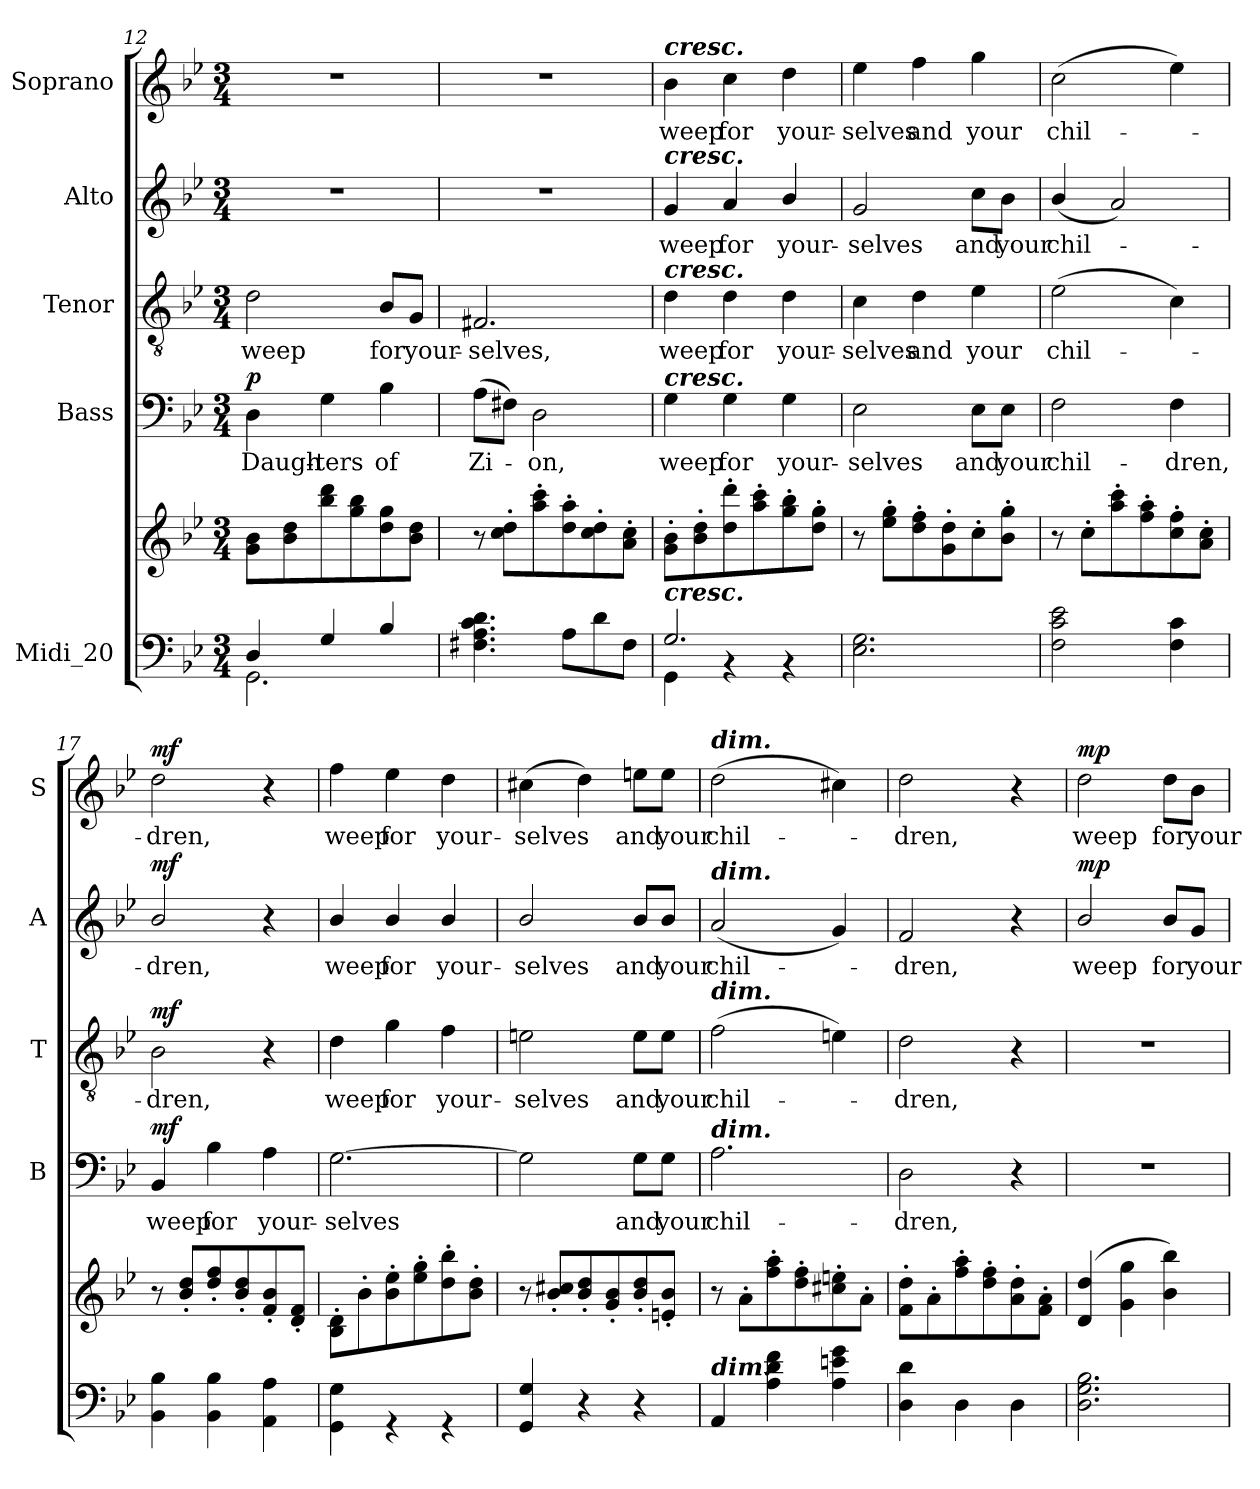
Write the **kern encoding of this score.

**kern	**kern	**kern	**text	**dynam	**kern	**text	**dynam	**kern	**text	**dynam	**kern	**text	**dynam
*part5	*part5	*part4	*part4	*part4	*part3	*part3	*part3	*part2	*part2	*part2	*part1	*part1	*part1
*staff6	*staff5	*staff4	*staff4	*staff4	*staff3	*staff3	*staff3	*staff2	*staff2	*staff2	*staff1	*staff1	*staff1
*I"Midi_20	*	*I"Bass	*	*	*I"Tenor	*	*	*I"Alto	*	*	*I"Soprano	*	*
*	*	*I'B	*	*	*I'T	*	*	*I'A	*	*	*I'S	*	*
!!LO:PB:g=z
*clefF4	*clefG2	*clefF4	*	*	*clefGv2	*	*	*clefG2	*	*	*clefG2	*	*
*k[b-e-]	*k[b-e-]	*k[b-e-]	*	*	*k[b-e-]	*	*	*k[b-e-]	*	*	*k[b-e-]	*	*
*B-:	*B-:	*B-:	*	*	*B-:	*	*	*B-:	*	*	*B-:	*	*
*M3/4	*M3/4	*M3/4	*	*	*M3/4	*	*	*M3/4	*	*	*M3/4	*	*
=12	=12	=12	=12	=12	=12	=12	=12	=12	=12	=12	=12	=12	=12
*^	*	*	*	*	*	*	*	*	*	*	*	*	*
!	!	!	!	!LO:LY:b	!LO:DY:b	!	!LO:LY:b	!	!	!	!	!	!	!
4D/	2.GG\	8g\ 8b-\L	4D\	Daugh-	p	2d\	weep	.	2.r	.	.	2.r	.	.
.	.	8b-\ 8dd\	.	.	.	.	.	.	.	.	.	.	.	.
!	!	!	!	!LO:LY:b	!	!	!	!	!	!	!	!	!	!
4G/	.	8bb-\ 8ddd\	4G\	-ters	.	.	.	.	.	.	.	.	.	.
.	.	8gg\ 8bb-\	.	.	.	.	.	.	.	.	.	.	.	.
!	!	!	!	!LO:LY:b	!	!	!LO:LY:b	!	!	!	!	!	!	!
4B-/	.	8dd\ 8gg\	4B-\	of	.	8B-/L	for	.	.	.	.	.	.	.
!	!	!	!	!	!	!	!LO:LY:b	!	!	!	!	!	!	!
.	.	8b-\ 8dd\J	.	.	.	8G/J	your-	.	.	.	.	.	.	.
!!LO:LB:g=z
=13	=13	=13	=13	=13	=13	=13	=13	=13	=13	=13	=13	=13	=13	=13
!	!	!	!	!LO:LY:b	!	!	!LO:LY:b	!	!	!	!	!	!	!
2.ryy	4.F#X\ 4.A\ 4.c\ 4.d\	8r	(>8A\L	Zi-	.	2.F#X/	-selves,	.	2.r	.	.	2.r	.	.
.	.	8cc\' 8dd\'L	8F#X\J)	.	.	.	.	.	.	.	.	.	.	.
!	!	!	!	!LO:LY:b	!	!	!	!	!	!	!	!	!	!
.	.	8aa\' 8ccc\'	2D\	on,	.	.	.	.	.	.	.	.	.	.
.	8A\L	8dd\' 8aa\'	.	.	.	.	.	.	.	.	.	.	.	.
.	8d\	8cc\' 8dd\'	.	.	.	.	.	.	.	.	.	.	.	.
.	8F#\J	8a\' 8cc\'J	.	.	.	.	.	.	.	.	.	.	.	.
=14	=14	=14	=14	=14	=14	=14	=14	=14	=14	=14	=14	=14	=14	=14
!	!	!	!	!	!	!	!	!	!	!	!	!LO:TX:a:Bi:t=cresc.	!	!
!	!	!	!	!	!	!	!	!	!LO:TX:a:Bi:t=cresc.	!	!	!	!	!
!	!	!	!	!	!	!LO:TX:a:Bi:t=cresc.	!	!	!	!	!	!	!	!
!	!	!	!LO:TX:a:Bi:t=cresc.	!	!	!	!	!	!	!	!	!	!	!
!LO:TX:a:Bi:t=cresc.	!	!	!	!	!	!	!	!	!	!	!	!	!	!
!	!	!	!	!LO:LY:b	!	!	!LO:LY:b	!	!	!LO:LY:b	!	!	!LO:LY:b	!
2.G/	4GG\	8g\' 8b-\'L	4G\	weep	.	4d\	weep	.	4g/	weep	.	4b-\	weep	.
.	.	8b-\' 8dd\'	.	.	.	.	.	.	.	.	.	.	.	.
!	!	!	!	!LO:LY:b	!	!	!LO:LY:b	!	!	!LO:LY:b	!	!	!LO:LY:b	!
.	4r	8dd\' 8ddd\'	4G\	for	.	4d\	for	.	4a/	for	.	4cc\	for	.
.	.	8aa\' 8ccc\'	.	.	.	.	.	.	.	.	.	.	.	.
!	!	!	!	!LO:LY:b	!	!	!LO:LY:b	!	!	!LO:LY:b	!	!	!LO:LY:b	!
.	4r	8gg\' 8bb-\'	4G\	your-	.	4d\	your-	.	4b-/	your-	.	4dd\	your-	.
.	.	8dd\' 8gg\'J	.	.	.	.	.	.	.	.	.	.	.	.
=15	=15	=15	=15	=15	=15	=15	=15	=15	=15	=15	=15	=15	=15	=15
!	!	!	!	!LO:LY:b	!	!	!LO:LY:b	!	!	!LO:LY:b	!	!	!LO:LY:b	!
2.ryy	2.E-\ 2.G\	8r	2E-\	-selves	.	4c\	-selves	.	2g/	-selves	.	4ee-\	-selves	.
.	.	8ee-\' 8gg\'L	.	.	.	.	.	.	.	.	.	.	.	.
!	!	!	!	!	!	!	!LO:LY:b	!	!	!	!	!	!LO:LY:b	!
.	.	8dd\' 8ff\'	.	.	.	4d\	and	.	.	.	.	4ff\	and	.
.	.	8g\' 8dd\'	.	.	.	.	.	.	.	.	.	.	.	.
!	!	!	!	!LO:LY:b	!	!	!LO:LY:b	!	!	!LO:LY:b	!	!	!LO:LY:b	!
.	.	8cc'\	8E-\L	and	.	4e-\	your	.	8cc\L	and	.	4gg\	your	.
!	!	!	!	!LO:LY:b	!	!	!	!	!	!LO:LY:b	!	!	!	!
.	.	8b-\' 8gg\'J	8E-\J	your	.	.	.	.	8b-\J	your	.	.	.	.
=16	=16	=16	=16	=16	=16	=16	=16	=16	=16	=16	=16	=16	=16	=16
!	!	!	!	!LO:LY:b	!	!	!LO:LY:b	!	!	!LO:LY:b	!	!	!LO:LY:b	!
2.ryy	2F\ 2c\ 2e-\	8r	2F\	chil-	.	(>2e-\	chil-	.	(<4b-/	chil-	.	(>2cc\	chil-	.
.	.	8cc'\L	.	.	.	.	.	.	.	.	.	.	.	.
.	.	8aa\' 8ccc\'	.	.	.	.	.	.	2a/)	.	.	.	.	.
.	.	8ff\' 8aa\'	.	.	.	.	.	.	.	.	.	.	.	.
!	!	!	!	!LO:LY:b	!	!	!	!	!	!	!	!	!	!
.	4F\ 4c\	8cc\' 8ff\'	4F\	-dren,	.	4c\)	.	.	.	.	.	4ee-\)	.	.
.	.	8a\' 8cc\'J	.	.	.	.	.	.	.	.	.	.	.	.
=17	=17	=17	=17	=17	=17	=17	=17	=17	=17	=17	=17	=17	=17	=17
!	!	!	!	!LO:LY:b	!LO:DY:b	!	!LO:LY:b	!LO:DY:b	!	!LO:LY:b	!LO:DY:b	!	!LO:LY:b	!LO:DY:b
2.ryy	4BB-\ 4B-\	8r	4BB-/	weep	mf	2B-\	dren,	mf	2b-/	dren,	mf	2dd\	dren,	mf
.	.	8b-/' 8dd/'L	.	.	.	.	.	.	.	.	.	.	.	.
!	!	!	!	!LO:LY:b	!	!	!	!	!	!	!	!	!	!
.	4BB-\ 4B-\	8dd/' 8ff/'	4B-\	for	.	.	.	.	.	.	.	.	.	.
.	.	8b-/' 8dd/'	.	.	.	.	.	.	.	.	.	.	.	.
!	!	!	!	!LO:LY:b	!	!	!	!	!	!	!	!	!	!
.	4AA\ 4A\	8f/' 8b-/'	4A\	your-	.	4r	.	.	4r	.	.	4r	.	.
.	.	8d/' 8f/'J	.	.	.	.	.	.	.	.	.	.	.	.
=18	=18	=18	=18	=18	=18	=18	=18	=18	=18	=18	=18	=18	=18	=18
!	!	!	!	!LO:LY:b	!	!	!LO:LY:b	!	!	!LO:LY:b	!	!	!LO:LY:b	!
2.ryy	4GG\ 4G\	8B-\' 8d\'L	[2.G\	-selves	.	4d\	weep	.	4b-/	weep	.	4ff\	weep	.
.	.	8b-'\	.	.	.	.	.	.	.	.	.	.	.	.
!	!	!	!	!	!	!	!LO:LY:b	!	!	!LO:LY:b	!	!	!LO:LY:b	!
.	4r	8b-\' 8ee-\'	.	.	.	4g\	for	.	4b-/	for	.	4ee-\	for	.
.	.	8ee-\' 8gg\'	.	.	.	.	.	.	.	.	.	.	.	.
!	!	!	!	!	!	!	!LO:LY:b	!	!	!LO:LY:b	!	!	!LO:LY:b	!
.	4r	8dd\' 8bb-\'	.	.	.	4f\	your-	.	4b-/	your-	.	4dd\	your-	.
.	.	8b-\' 8dd\'J	.	.	.	.	.	.	.	.	.	.	.	.
*v	*v	*	*	*	*	*	*	*	*	*	*	*	*	*
!!LO:PB:g=z
=19	=19	=19	=19	=19	=19	=19	=19	=19	=19	=19	=19	=19	=19
!	!	!	!	!	!	!LO:LY:b	!	!	!LO:LY:b	!	!	!LO:LY:b	!
4GG/ 4G/	8r	2G\]	.	.	2en\	-selves	.	2b-/	-selves	.	(>4cc#X\	-selves	.
.	8b-/' 8cc#X/'L	.	.	.	.	.	.	.	.	.	.	.	.
4r	8b-/' 8dd/'	.	.	.	.	.	.	.	.	.	4dd\)	.	.
.	8g/' 8b-/'	.	.	.	.	.	.	.	.	.	.	.	.
!	!	!	!LO:LY:b	!	!	!LO:LY:b	!	!	!LO:LY:b	!	!	!LO:LY:b	!
4r	8b-/' 8dd/'	8G\L	and	.	8e\L	and	.	8b-/L	and	.	8een\L	and	.
!	!	!	!LO:LY:b	!	!	!LO:LY:b	!	!	!LO:LY:b	!	!	!LO:LY:b	!
.	8en/' 8b-/'J	8G\J	your	.	8e\J	your	.	8b-/J	your	.	8ee\J	your	.
=20	=20	=20	=20	=20	=20	=20	=20	=20	=20	=20	=20	=20	=20
!	!	!	!	!	!	!	!	!	!	!	!LO:TX:a:Bi:t=dim.	!	!
!	!	!	!	!	!	!	!	!LO:TX:a:Bi:t=dim.	!	!	!	!	!
!	!	!	!	!	!LO:TX:a:Bi:t=dim.	!	!	!	!	!	!	!	!
!	!	!LO:TX:a:Bi:t=dim.	!	!	!	!	!	!	!	!	!	!	!
!LO:TX:a:Bi:t=dim.	!	!	!	!	!	!	!	!	!	!	!	!	!
!	!	!	!LO:LY:b	!	!	!LO:LY:b	!	!	!LO:LY:b	!	!	!LO:LY:b	!
4AA/	8r	2.A\	chil-	.	(>2f\	chil-	.	(<2a/	chil-	.	(>2dd\	chil-	.
.	8a'\L	.	.	.	.	.	.	.	.	.	.	.	.
4A\ 4d\ 4f\	8ff\' 8aa\'	.	.	.	.	.	.	.	.	.	.	.	.
.	8dd\' 8ff\'	.	.	.	.	.	.	.	.	.	.	.	.
4A\ 4en\ 4g\	8cc#X\' 8een\'	.	.	.	4en\)	.	.	4g/)	.	.	4cc#X\)	.	.
.	8a'\J	.	.	.	.	.	.	.	.	.	.	.	.
=21	=21	=21	=21	=21	=21	=21	=21	=21	=21	=21	=21	=21	=21
!	!	!	!LO:LY:b	!	!	!LO:LY:b	!	!	!LO:LY:b	!	!	!LO:LY:b	!
4D\ 4d\	8f\' 8dd\'L	2D\	-dren,	.	2d\	dren,	.	2f/	dren,	.	2dd\	dren,	.
.	8a'\	.	.	.	.	.	.	.	.	.	.	.	.
4D\	8ff\' 8aa\'	.	.	.	.	.	.	.	.	.	.	.	.
.	8dd\' 8ff\'	.	.	.	.	.	.	.	.	.	.	.	.
4D\	8a\' 8dd\'	4r	.	.	4r	.	.	4r	.	.	4r	.	.
.	8f\' 8a\'J	.	.	.	.	.	.	.	.	.	.	.	.
=22	=22	=22	=22	=22	=22	=22	=22	=22	=22	=22	=22	=22	=22
!	!	!	!	!	!	!	!	!	!LO:LY:b	!LO:DY:b	!	!LO:LY:b	!LO:DY:b
2.D\ 2.G\ 2.B-\	(>4d/ 4dd/	2.r	.	.	2.r	.	.	2b-/	weep	mp	2dd\	weep	mp
.	4g\ 4gg\	.	.	.	.	.	.	.	.	.	.	.	.
!	!	!	!	!	!	!	!	!	!LO:LY:b	!	!	!LO:LY:b	!
.	4b-\ 4bb-\)	.	.	.	.	.	.	8b-/L	for	.	8dd\L	for	.
!	!	!	!	!	!	!	!	!	!LO:LY:b	!	!	!LO:LY:b	!
.	.	.	.	.	.	.	.	8g/J	your-	.	8b-\J	your-	.
=	=	=	=	=	=	=	=	=	=	=	=	=	=
*-	*-	*-	*-	*-	*-	*-	*-	*-	*-	*-	*-	*-	*-
